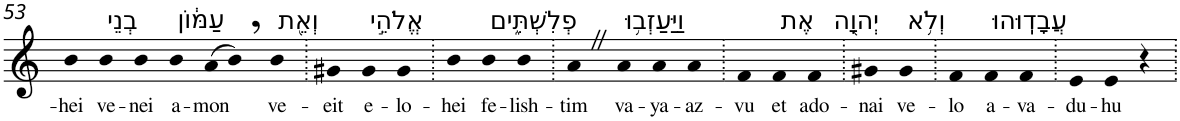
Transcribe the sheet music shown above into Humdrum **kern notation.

**kern	**text
*part1	*part1
*staff1	*staff1
*I"Piano	*
*I'Pno	*
!!LO:PB:g=z
*clefG2	*
*k[]	*
=53	=53
!	!LO:LY:b
4b	-hei
!LO:TX:a:t=בְנֵי	!
!	!LO:LY:b
4b	ve-
!	!LO:LY:b
4b	-nei
!LO:TX:a:t=עַמּ֔וֹן	!
!	!LO:LY:b
4b	a-
!	!LO:LY:b
(>8a	-mon
8b,)	.
!LO:TX:a:t=וְאֵ֖ת	!
!	!LO:LY:b
4b	ve-
=54.	=54.
!	!LO:LY:b
4g#X	-eit
!LO:TX:a:t=אֱלֹהֵ֣י	!
!	!LO:LY:b
4g#	e-
!	!LO:LY:b
4g#	-lo-
=55.	=55.
!	!LO:LY:b
4b	-hei
!LO:TX:a:t=פְלִשְׁתִּ֑ים	!
!	!LO:LY:b
4b	fe-
!	!LO:LY:b
4b	-lish-
=56.	=56.
!	!LO:LY:b
4aZ	-tim
!LO:TX:a:t=וַיַּעַזְב֥וּ	!
!	!LO:LY:b
4a	va-
!	!LO:LY:b
4a	-ya-
!	!LO:LY:b
4a	-az-
=57.	=57.
!	!LO:LY:b
4f	-vu
!LO:TX:a:t=אֶת	!
!	!LO:LY:b
4f	et
!LO:TX:a:t=יְהוָ֖ה	!
!	!LO:LY:b
4f	ado-
=58.	=58.
!	!LO:LY:b
4g#X	-nai
!LO:TX:a:t=וְלֹ֥א	!
!	!LO:LY:b
4g#	ve-
=59.	=59.
!	!LO:LY:b
4f	-lo
!LO:TX:a:t=עֲבָדֽוּהוּ	!
!	!LO:LY:b
4f	a-
!	!LO:LY:b
4f	-va-
=60.	=60.
!	!LO:LY:b
4e	-du-
!	!LO:LY:b
4e	-hu
4r	.
=.	=.
*-	*-
